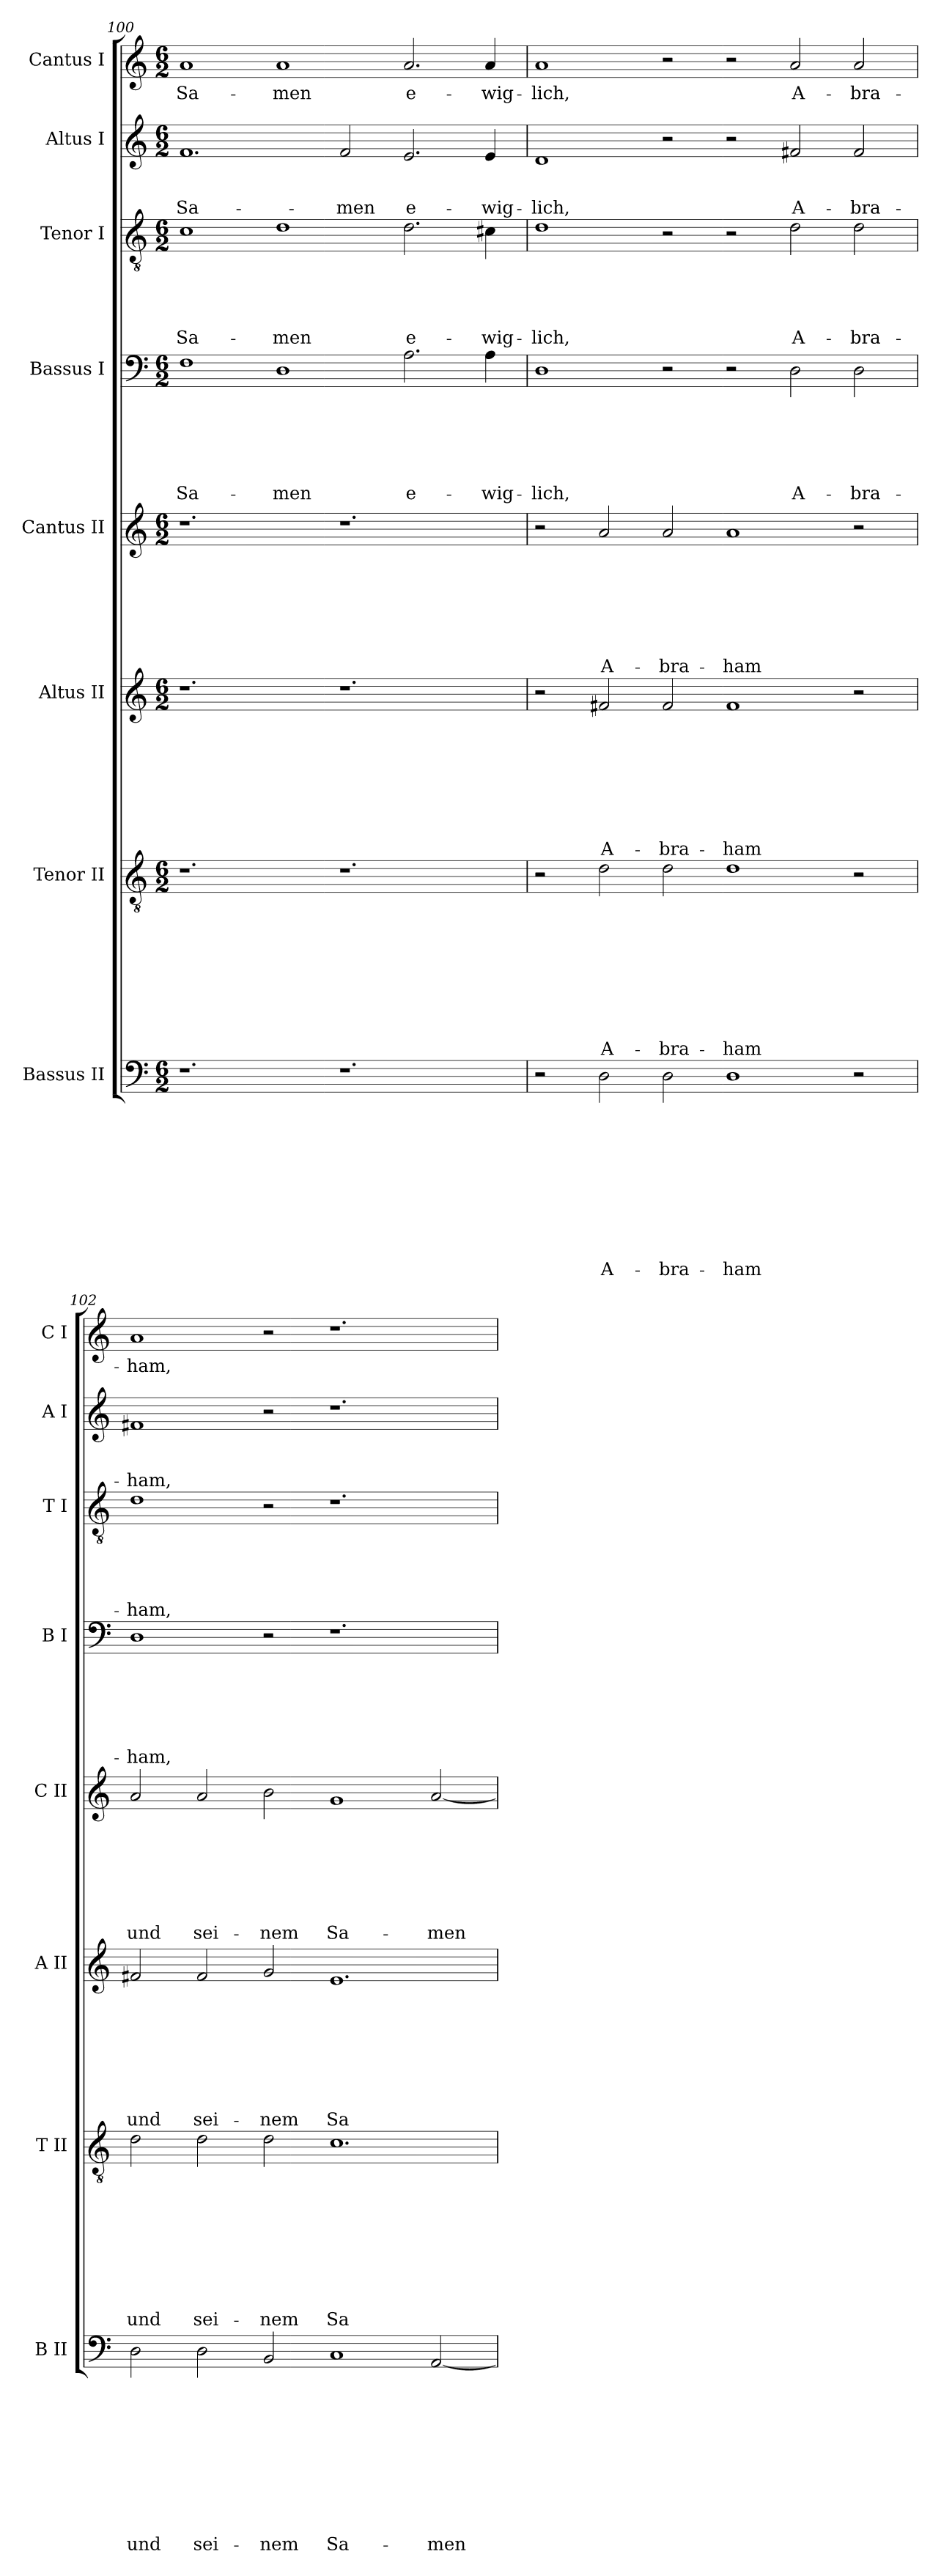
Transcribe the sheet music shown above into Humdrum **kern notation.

**kern	**text	**text	**text	**text	**text	**text	**text	**text	**text	**text	**kern	**text	**text	**text	**text	**text	**text	**text	**text	**text	**kern	**text	**text	**text	**text	**text	**text	**text	**text	**kern	**text	**text	**text	**text	**text	**text	**text	**kern	**text	**text	**text	**text	**text	**text	**kern	**text	**text	**text	**text	**text	**kern	**text	**text	**text	**kern	**text
*part8	*part8	*part8	*part8	*part8	*part8	*part8	*part8	*part8	*part8	*part8	*part7	*part7	*part7	*part7	*part7	*part7	*part7	*part7	*part7	*part7	*part6	*part6	*part6	*part6	*part6	*part6	*part6	*part6	*part6	*part5	*part5	*part5	*part5	*part5	*part5	*part5	*part5	*part4	*part4	*part4	*part4	*part4	*part4	*part4	*part3	*part3	*part3	*part3	*part3	*part3	*part2	*part2	*part2	*part2	*part1	*part1
*staff8	*staff8	*staff8	*staff8	*staff8	*staff8	*staff8	*staff8	*staff8	*staff8	*staff8	*staff7	*staff7	*staff7	*staff7	*staff7	*staff7	*staff7	*staff7	*staff7	*staff7	*staff6	*staff6	*staff6	*staff6	*staff6	*staff6	*staff6	*staff6	*staff6	*staff5	*staff5	*staff5	*staff5	*staff5	*staff5	*staff5	*staff5	*staff4	*staff4	*staff4	*staff4	*staff4	*staff4	*staff4	*staff3	*staff3	*staff3	*staff3	*staff3	*staff3	*staff2	*staff2	*staff2	*staff2	*staff1	*staff1
*I"Bassus II	*	*	*	*	*	*	*	*	*	*	*I"Tenor II	*	*	*	*	*	*	*	*	*	*I"Altus II	*	*	*	*	*	*	*	*	*I"Cantus II	*	*	*	*	*	*	*	*I"Bassus I	*	*	*	*	*	*	*I"Tenor I	*	*	*	*	*	*I"Altus I	*	*	*	*I"Cantus I	*
*I'B II	*	*	*	*	*	*	*	*	*	*	*I'T II	*	*	*	*	*	*	*	*	*	*I'A II	*	*	*	*	*	*	*	*	*I'C II	*	*	*	*	*	*	*	*I'B I	*	*	*	*	*	*	*I'T I	*	*	*	*	*	*I'A I	*	*	*	*I'C I	*
*clefF4	*	*	*	*	*	*	*	*	*	*	*clefGv2	*	*	*	*	*	*	*	*	*	*clefG2	*	*	*	*	*	*	*	*	*clefG2	*	*	*	*	*	*	*	*clefF4	*	*	*	*	*	*	*clefGv2	*	*	*	*	*	*clefG2	*	*	*	*clefG2	*
*k[]	*	*	*	*	*	*	*	*	*	*	*k[]	*	*	*	*	*	*	*	*	*	*k[]	*	*	*	*	*	*	*	*	*k[]	*	*	*	*	*	*	*	*k[]	*	*	*	*	*	*	*k[]	*	*	*	*	*	*k[]	*	*	*	*k[]	*
*C:	*	*	*	*	*	*	*	*	*	*	*C:	*	*	*	*	*	*	*	*	*	*C:	*	*	*	*	*	*	*	*	*C:	*	*	*	*	*	*	*	*C:	*	*	*	*	*	*	*C:	*	*	*	*	*	*C:	*	*	*	*C:	*
*M6/2	*	*	*	*	*	*	*	*	*	*	*M6/2	*	*	*	*	*	*	*	*	*	*M6/2	*	*	*	*	*	*	*	*	*M6/2	*	*	*	*	*	*	*	*M6/2	*	*	*	*	*	*	*M6/2	*	*	*	*	*	*M6/2	*	*	*	*M6/2	*
=100	=100	=100	=100	=100	=100	=100	=100	=100	=100	=100	=100	=100	=100	=100	=100	=100	=100	=100	=100	=100	=100	=100	=100	=100	=100	=100	=100	=100	=100	=100	=100	=100	=100	=100	=100	=100	=100	=100	=100	=100	=100	=100	=100	=100	=100	=100	=100	=100	=100	=100	=100	=100	=100	=100	=100	=100
!	!	!	!	!	!	!	!	!	!	!	!	!	!	!	!	!	!	!	!	!	!	!	!	!	!	!	!	!	!	!	!	!	!	!	!	!	!	!	!	!	!	!	!	!LO:LY:b	!	!	!	!	!	!LO:LY:b	!	!	!	!LO:LY:b	!	!LO:LY:b
1.r	.	.	.	.	.	.	.	.	.	.	1.r	.	.	.	.	.	.	.	.	.	1.r	.	.	.	.	.	.	.	.	1.r	.	.	.	.	.	.	.	1F	.	.	.	.	.	Sa-	1c	.	.	.	.	Sa-	1.f	.	.	Sa-	1a	Sa-
!	!	!	!	!	!	!	!	!	!	!	!	!	!	!	!	!	!	!	!	!	!	!	!	!	!	!	!	!	!	!	!	!	!	!	!	!	!	!	!	!	!	!	!	!LO:LY:b	!	!	!	!	!	!LO:LY:b	!	!	!	!	!	!LO:LY:b
.	.	.	.	.	.	.	.	.	.	.	.	.	.	.	.	.	.	.	.	.	.	.	.	.	.	.	.	.	.	.	.	.	.	.	.	.	.	1D	.	.	.	.	.	-men	1d	.	.	.	.	-men	.	.	.	.	1a	-men
!	!	!	!	!	!	!	!	!	!	!	!	!	!	!	!	!	!	!	!	!	!	!	!	!	!	!	!	!	!	!	!	!	!	!	!	!	!	!	!	!	!	!	!	!	!	!	!	!	!	!	!	!	!	!LO:LY:b	!	!
1.r	.	.	.	.	.	.	.	.	.	.	1.r	.	.	.	.	.	.	.	.	.	1.r	.	.	.	.	.	.	.	.	1.r	.	.	.	.	.	.	.	.	.	.	.	.	.	.	.	.	.	.	.	.	2f/	.	.	-men	.	.
!	!	!	!	!	!	!	!	!	!	!	!	!	!	!	!	!	!	!	!	!	!	!	!	!	!	!	!	!	!	!	!	!	!	!	!	!	!	!	!	!	!	!	!	!LO:LY:b	!	!	!	!	!	!LO:LY:b	!	!	!	!LO:LY:b	!	!LO:LY:b
.	.	.	.	.	.	.	.	.	.	.	.	.	.	.	.	.	.	.	.	.	.	.	.	.	.	.	.	.	.	.	.	.	.	.	.	.	.	2.A\	.	.	.	.	.	e-	2.d\	.	.	.	.	e-	2.e/	.	.	e-	2.a/	e-
!	!	!	!	!	!	!	!	!	!	!	!	!	!	!	!	!	!	!	!	!	!	!	!	!	!	!	!	!	!	!	!	!	!	!	!	!	!	!	!	!	!	!	!	!LO:LY:b	!	!	!	!	!	!LO:LY:b	!	!	!	!LO:LY:b	!	!LO:LY:b
.	.	.	.	.	.	.	.	.	.	.	.	.	.	.	.	.	.	.	.	.	.	.	.	.	.	.	.	.	.	.	.	.	.	.	.	.	.	4A\	.	.	.	.	.	-wig-	4c#X\	.	.	.	.	-wig-	4e/	.	.	-wig-	4a/	-wig-
=101	=101	=101	=101	=101	=101	=101	=101	=101	=101	=101	=101	=101	=101	=101	=101	=101	=101	=101	=101	=101	=101	=101	=101	=101	=101	=101	=101	=101	=101	=101	=101	=101	=101	=101	=101	=101	=101	=101	=101	=101	=101	=101	=101	=101	=101	=101	=101	=101	=101	=101	=101	=101	=101	=101	=101	=101
!	!	!	!	!	!	!	!	!	!	!	!	!	!	!	!	!	!	!	!	!	!	!	!	!	!	!	!	!	!	!	!	!	!	!	!	!	!	!	!	!	!	!	!	!LO:LY:b	!	!	!	!	!	!LO:LY:b	!	!	!	!LO:LY:b	!	!LO:LY:b
2r	.	.	.	.	.	.	.	.	.	.	2r	.	.	.	.	.	.	.	.	.	2r	.	.	.	.	.	.	.	.	2r	.	.	.	.	.	.	.	1D	.	.	.	.	.	-lich,	1d	.	.	.	.	-lich,	1d	.	.	-lich,	1a	-lich,
!	!	!	!	!	!	!	!	!	!	!LO:LY:b	!	!	!	!	!	!	!	!	!	!LO:LY:b	!	!	!	!	!	!	!	!	!LO:LY:b	!	!	!	!	!	!	!	!LO:LY:b	!	!	!	!	!	!	!	!	!	!	!	!	!	!	!	!	!	!	!
2D\	.	.	.	.	.	.	.	.	.	A-	2d\	.	.	.	.	.	.	.	.	A-	2f#X/	.	.	.	.	.	.	.	A-	2a/	.	.	.	.	.	.	A-	.	.	.	.	.	.	.	.	.	.	.	.	.	.	.	.	.	.	.
!	!	!	!	!	!	!	!	!	!	!LO:LY:b	!	!	!	!	!	!	!	!	!	!LO:LY:b	!	!	!	!	!	!	!	!	!LO:LY:b	!	!	!	!	!	!	!	!LO:LY:b	!	!	!	!	!	!	!	!	!	!	!	!	!	!	!	!	!	!	!
2D\	.	.	.	.	.	.	.	.	.	-bra-	2d\	.	.	.	.	.	.	.	.	-bra-	2f#/	.	.	.	.	.	.	.	-bra-	2a/	.	.	.	.	.	.	-bra-	2r	.	.	.	.	.	.	2r	.	.	.	.	.	2r	.	.	.	2r	.
!	!	!	!	!	!	!	!	!	!	!LO:LY:b	!	!	!	!	!	!	!	!	!	!LO:LY:b	!	!	!	!	!	!	!	!	!LO:LY:b	!	!	!	!	!	!	!	!LO:LY:b	!	!	!	!	!	!	!	!	!	!	!	!	!	!	!	!	!	!	!
1D	.	.	.	.	.	.	.	.	.	-ham	1d	.	.	.	.	.	.	.	.	-ham	1f#	.	.	.	.	.	.	.	-ham	1a	.	.	.	.	.	.	-ham	2r	.	.	.	.	.	.	2r	.	.	.	.	.	2r	.	.	.	2r	.
!	!	!	!	!	!	!	!	!	!	!	!	!	!	!	!	!	!	!	!	!	!	!	!	!	!	!	!	!	!	!	!	!	!	!	!	!	!	!	!	!	!	!	!	!LO:LY:b	!	!	!	!	!	!LO:LY:b	!	!	!	!LO:LY:b	!	!LO:LY:b
.	.	.	.	.	.	.	.	.	.	.	.	.	.	.	.	.	.	.	.	.	.	.	.	.	.	.	.	.	.	.	.	.	.	.	.	.	.	2D\	.	.	.	.	.	A-	2d\	.	.	.	.	A-	2f#X/	.	.	A-	2a/	A-
!	!	!	!	!	!	!	!	!	!	!	!	!	!	!	!	!	!	!	!	!	!	!	!	!	!	!	!	!	!	!	!	!	!	!	!	!	!	!	!	!	!	!	!	!LO:LY:b	!	!	!	!	!	!LO:LY:b	!	!	!	!LO:LY:b	!	!LO:LY:b
2r	.	.	.	.	.	.	.	.	.	.	2r	.	.	.	.	.	.	.	.	.	2r	.	.	.	.	.	.	.	.	2r	.	.	.	.	.	.	.	2D\	.	.	.	.	.	-bra-	2d\	.	.	.	.	-bra-	2f#/	.	.	-bra-	2a/	-bra-
!!LO:LB:g=z
=102	=102	=102	=102	=102	=102	=102	=102	=102	=102	=102	=102	=102	=102	=102	=102	=102	=102	=102	=102	=102	=102	=102	=102	=102	=102	=102	=102	=102	=102	=102	=102	=102	=102	=102	=102	=102	=102	=102	=102	=102	=102	=102	=102	=102	=102	=102	=102	=102	=102	=102	=102	=102	=102	=102	=102	=102
!	!	!	!	!	!	!	!	!	!	!LO:LY:b	!	!	!	!	!	!	!	!	!	!LO:LY:b	!	!	!	!	!	!	!	!	!LO:LY:b	!	!	!	!	!	!	!	!LO:LY:b	!	!	!	!	!	!	!LO:LY:b	!	!	!	!	!	!LO:LY:b	!	!	!	!LO:LY:b	!	!LO:LY:b
2D\	.	.	.	.	.	.	.	.	.	und	2d\	.	.	.	.	.	.	.	.	und	2f#X/	.	.	.	.	.	.	.	und	2a/	.	.	.	.	.	.	und	1D	.	.	.	.	.	-ham,	1d	.	.	.	.	-ham,	1f#X	.	.	-ham,	1a	-ham,
!	!	!	!	!	!	!	!	!	!	!LO:LY:b	!	!	!	!	!	!	!	!	!	!LO:LY:b	!	!	!	!	!	!	!	!	!LO:LY:b	!	!	!	!	!	!	!	!LO:LY:b	!	!	!	!	!	!	!	!	!	!	!	!	!	!	!	!	!	!	!
2D\	.	.	.	.	.	.	.	.	.	sei-	2d\	.	.	.	.	.	.	.	.	sei-	2f#/	.	.	.	.	.	.	.	sei-	2a/	.	.	.	.	.	.	sei-	.	.	.	.	.	.	.	.	.	.	.	.	.	.	.	.	.	.	.
!	!	!	!	!	!	!	!	!	!	!LO:LY:b	!	!	!	!	!	!	!	!	!	!LO:LY:b	!	!	!	!	!	!	!	!	!LO:LY:b	!	!	!	!	!	!	!	!LO:LY:b	!	!	!	!	!	!	!	!	!	!	!	!	!	!	!	!	!	!	!
2BB/	.	.	.	.	.	.	.	.	.	-nem	2d\	.	.	.	.	.	.	.	.	-nem	2g/	.	.	.	.	.	.	.	-nem	2b\	.	.	.	.	.	.	-nem	2r	.	.	.	.	.	.	2r	.	.	.	.	.	2r	.	.	.	2r	.
!	!	!	!	!	!	!	!	!	!	!LO:LY:b	!	!	!	!	!	!	!	!	!	!LO:LY:b	!	!	!	!	!	!	!	!	!LO:LY:b	!	!	!	!	!	!	!	!LO:LY:b	!	!	!	!	!	!	!	!	!	!	!	!	!	!	!	!	!	!	!
1C	.	.	.	.	.	.	.	.	.	Sa-	1.c	.	.	.	.	.	.	.	.	Sa-	1.e	.	.	.	.	.	.	.	Sa-	1g	.	.	.	.	.	.	Sa-	1.r	.	.	.	.	.	.	1.r	.	.	.	.	.	1.r	.	.	.	1.r	.
!	!	!	!	!	!	!	!	!	!	!LO:LY:b	!	!	!	!	!	!	!	!	!	!	!	!	!	!	!	!	!	!	!	!	!	!	!	!	!	!	!LO:LY:b	!	!	!	!	!	!	!	!	!	!	!	!	!	!	!	!	!	!	!
[<2AA/	.	.	.	.	.	.	.	.	.	-men	.	.	.	.	.	.	.	.	.	.	.	.	.	.	.	.	.	.	.	[<2a/	.	.	.	.	.	.	-men	.	.	.	.	.	.	.	.	.	.	.	.	.	.	.	.	.	.	.
=	=	=	=	=	=	=	=	=	=	=	=	=	=	=	=	=	=	=	=	=	=	=	=	=	=	=	=	=	=	=	=	=	=	=	=	=	=	=	=	=	=	=	=	=	=	=	=	=	=	=	=	=	=	=	=	=
*-	*-	*-	*-	*-	*-	*-	*-	*-	*-	*-	*-	*-	*-	*-	*-	*-	*-	*-	*-	*-	*-	*-	*-	*-	*-	*-	*-	*-	*-	*-	*-	*-	*-	*-	*-	*-	*-	*-	*-	*-	*-	*-	*-	*-	*-	*-	*-	*-	*-	*-	*-	*-	*-	*-	*-	*-
